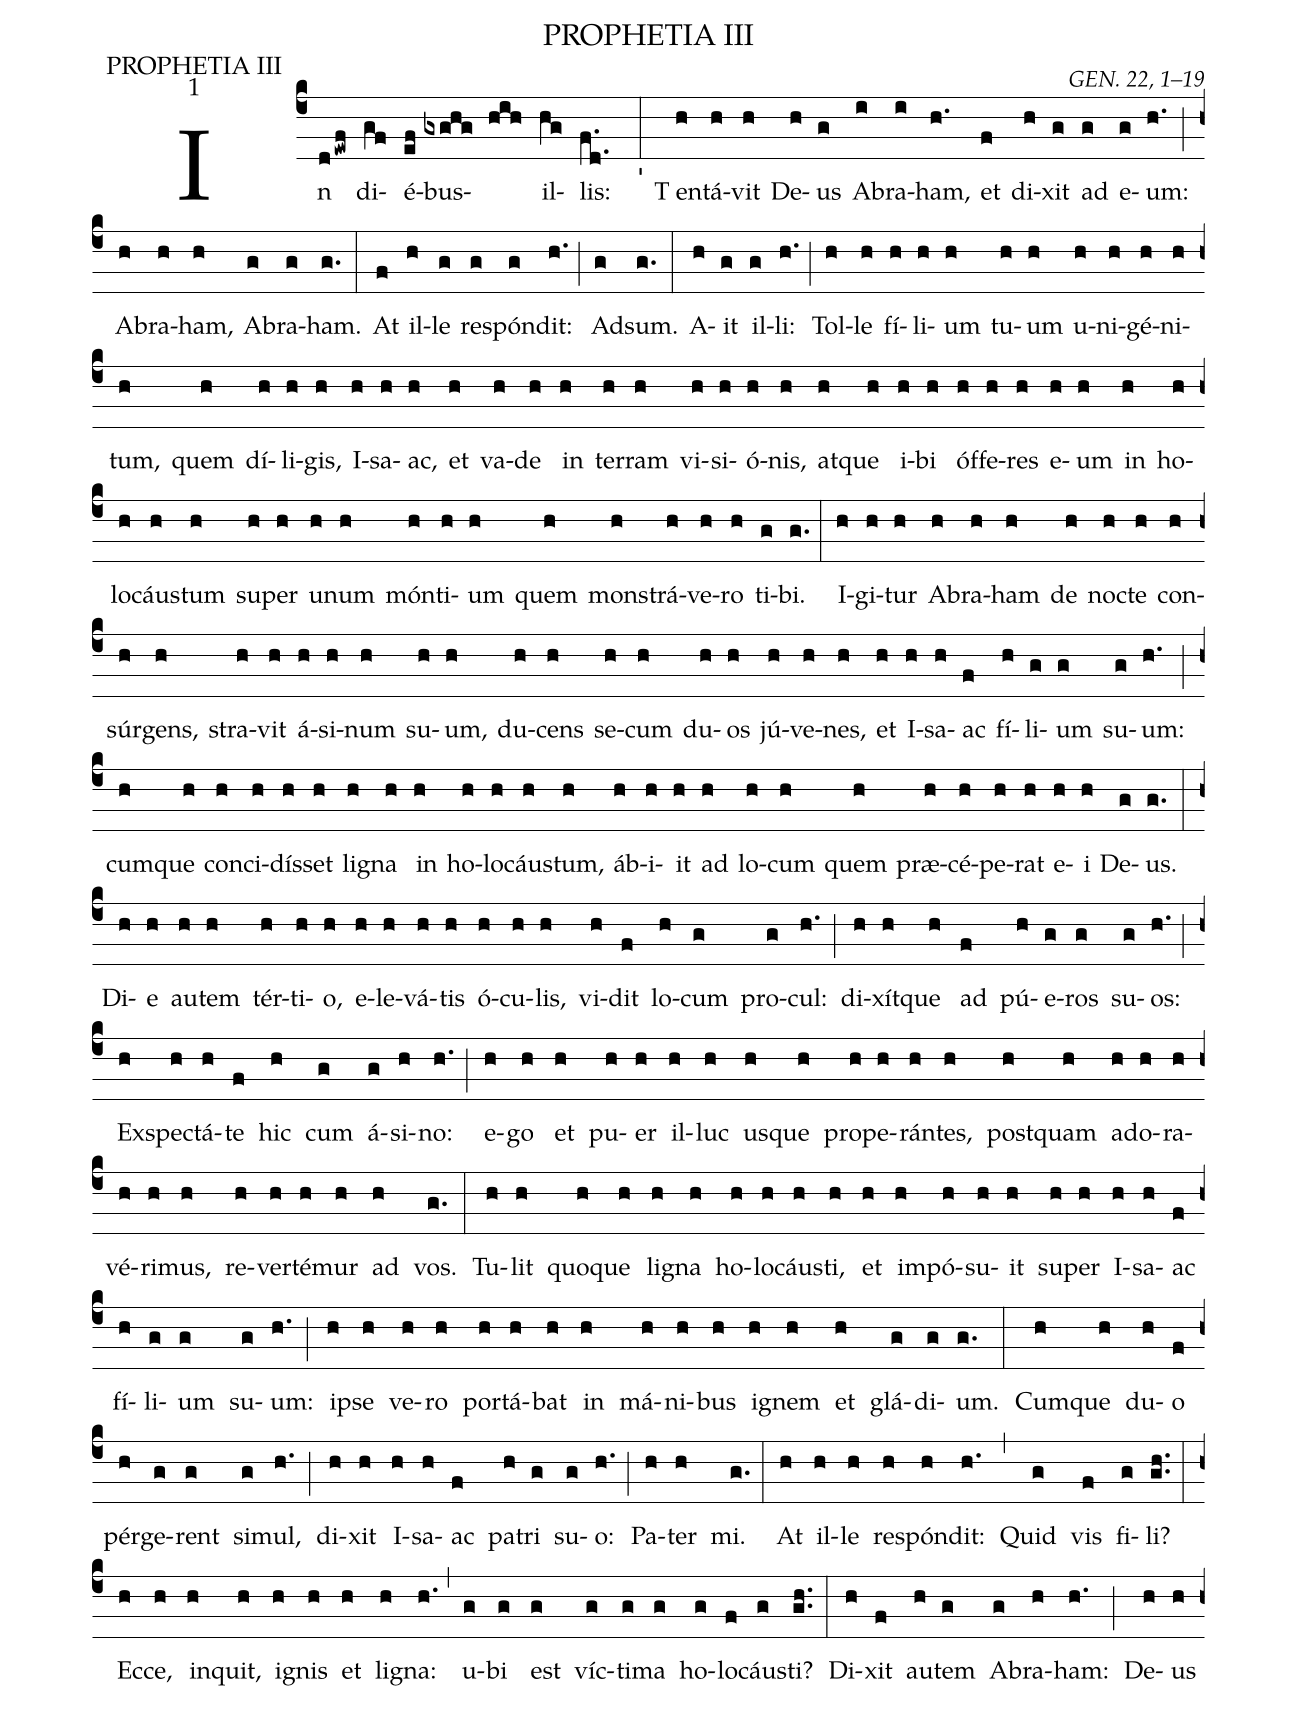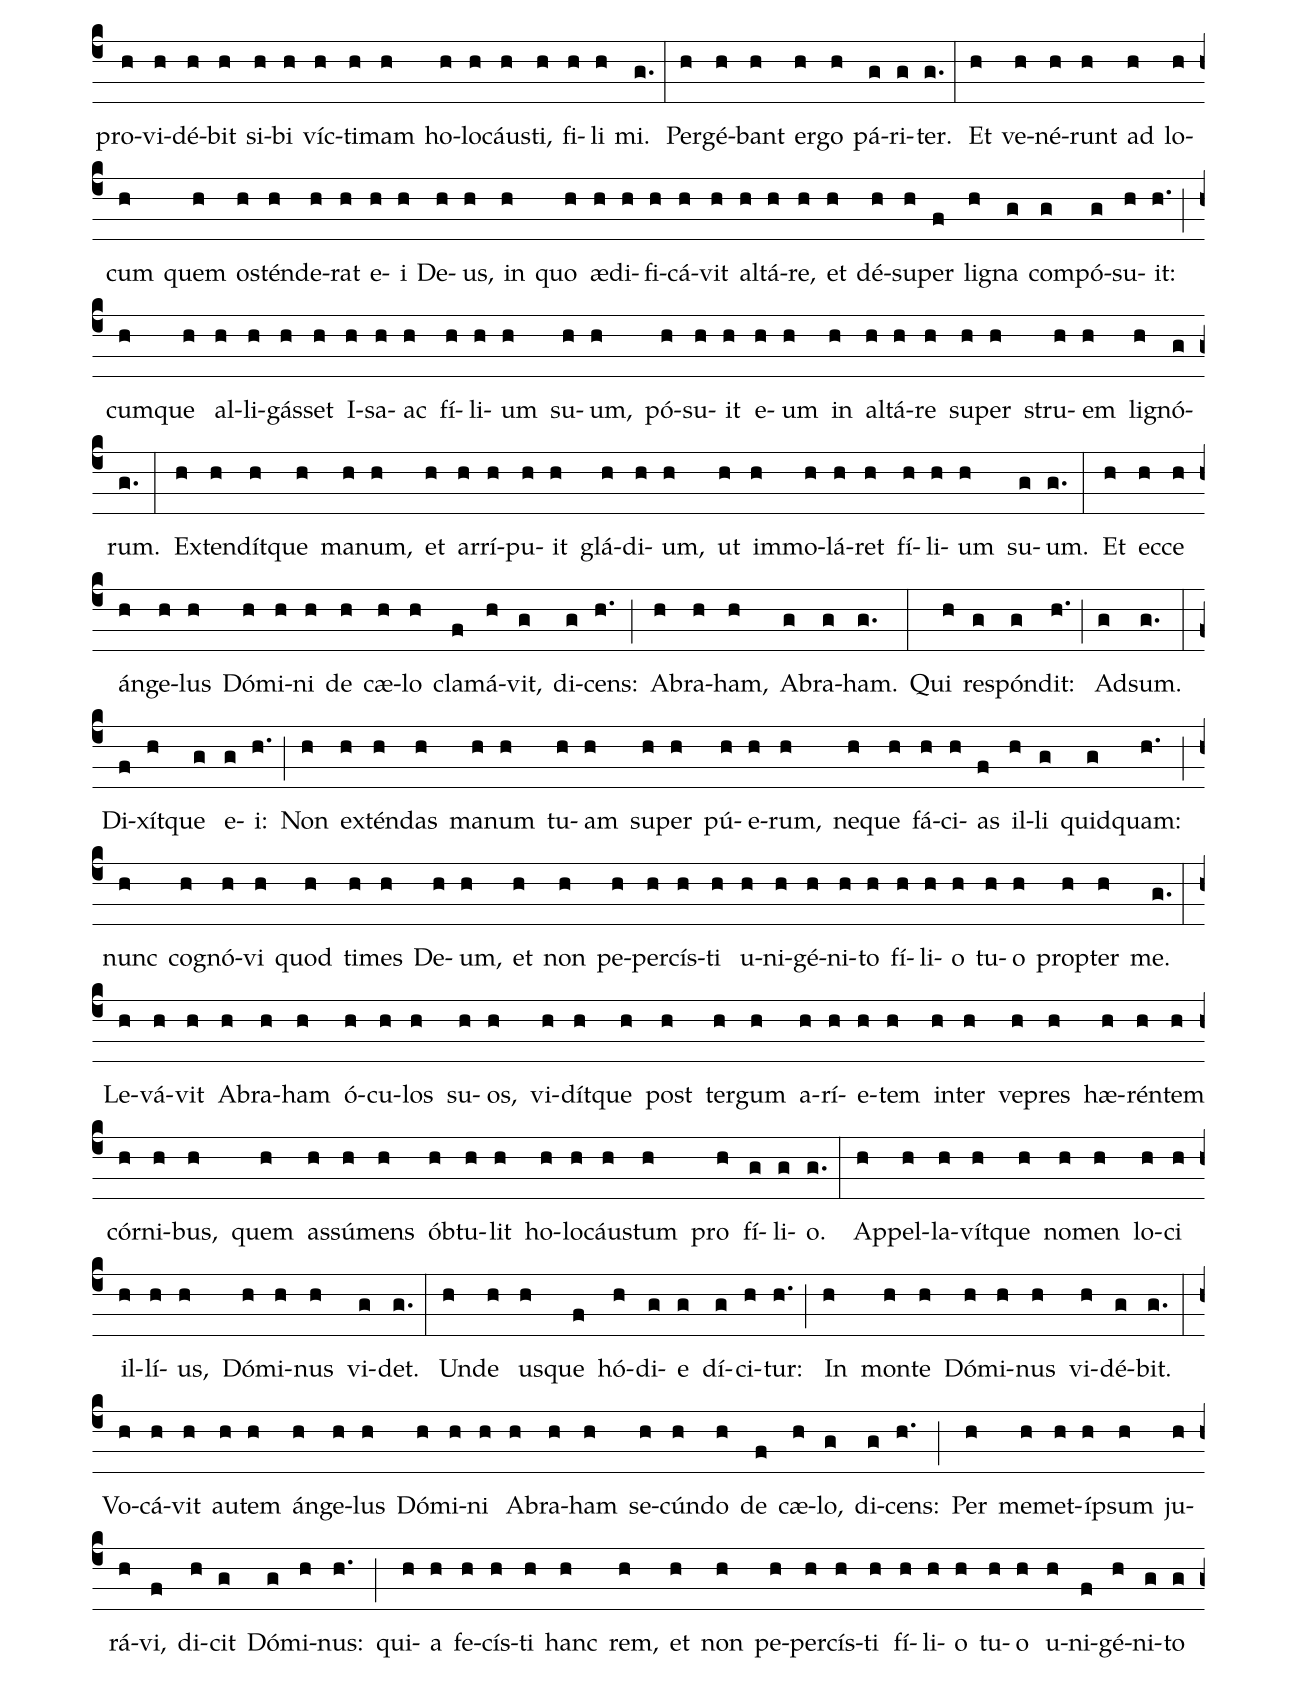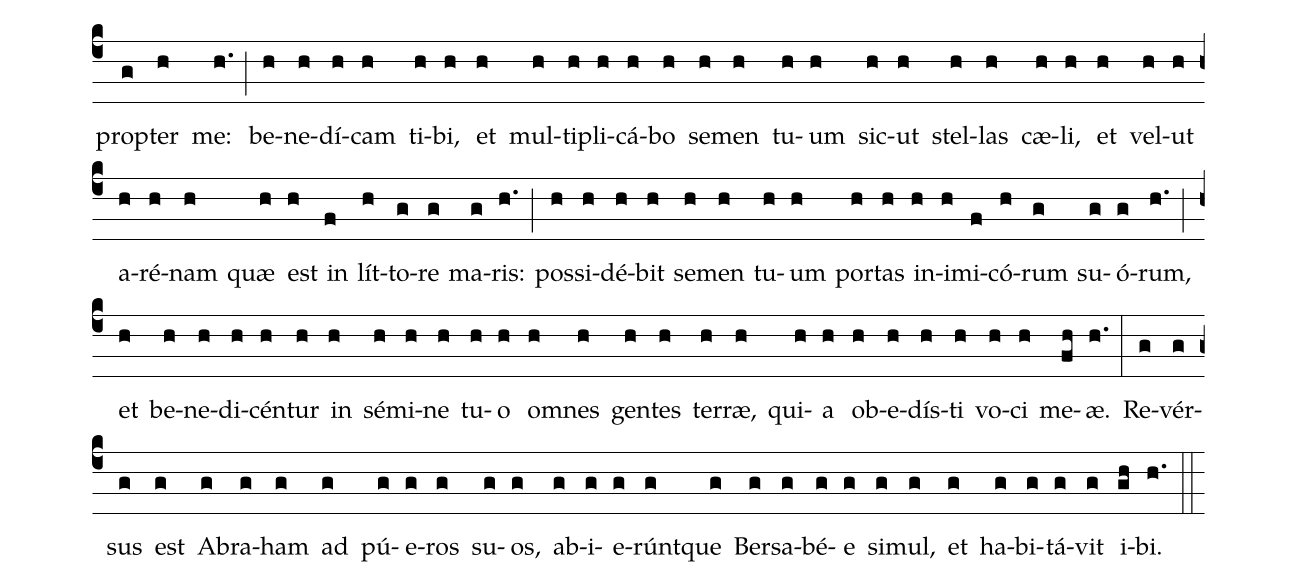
name: PROPHETIA III;
office-part: PROPHETIA III;
mode: 1;
commentary: GEN. 22, 1–19;
%%
(c4) In(dewf) di-(gf) é-(ef)bus(gxghg)(hih) il-(hg) lis:(f.d. :') T en(h)tá(h)vit(h) De(h)us(g) A(i)bra(i)ham,(h.) et(f) di(h)xit(g) ad(g) e(g)um:(h.) (;) A(h)bra(h)ham,(h) A(g)bra(g)ham.(g.) (:) At(f) il(h)le(g) re(g)spón(g)dit:(h.) (;) Ad(g)sum.(g.) (:) A(h)it(g) il(g)li:(h.) (;) Tol(h)le(h) fí(h)li(h)um(h) tu(h)um(h) u(h)ni(h)gé(h)ni(h)tum,(h) quem(h) dí(h)li(h)gis,(h) I(h)sa(h)ac,(h) et(h) va(h)de(h) in(h) ter(h)ram(h) vi(h)si(h)ó(h)nis,(h) at(h)que(h) i(h)bi(h) óf(h)fe(h)res(h) e(h)um(h) in(h) ho(h)lo(h)cáus(h)tum(h) su(h)per(h) u(h)num(h) món(h)ti(h)um(h) quem(h) mons(h)trá(h)ve(h)ro(h) ti(g)bi.(g.) (:) I(h)gi(h)tur(h) A(h)bra(h)ham(h) de(h) noc(h)te(h) con(h)súr(h)gens,(h) stra(h)vit(h) á(h)si(h)num(h) su(h)um,(h) du(h)cens(h) se(h)cum(h) du(h)os(h) jú(h)ve(h)nes,(h) et(h) I(h)sa(h)ac(f) fí(h)li(g)um(g) su(g)um:(h.) (;) cum(h)que(h) con(h)ci(h)dís(h)set(h) li(h)gna(h) in(h) ho(h)lo(h)cáus(h)tum,(h) áb(h)i(h)it(h) ad(h) lo(h)cum(h) quem(h) præ(h)cé(h)pe(h)rat(h) e(h)i(h) De(g)us.(g.) (:) Di(h)e(h) au(h)tem(h) tér(h)ti(h)o,(h) e(h)le(h)vá(h)tis(h) ó(h)cu(h)lis,(h) vi(h)dit(f) lo(h)cum(g) pro(g)cul:(h.) (;) di(h)xít(h)que(h) ad(f) pú(h)e(g)ros(g) su(g)os:(h.) (;) Ex(h)spec(h)tá(h)te(f) hic(h) cum(g) á(g)si(h)no:(h.) (;) e(h)go(h) et(h) pu(h)er(h) il(h)luc(h) us(h)que(h) pro(h)pe(h)rán(h)tes,(h) post(h)quam(h) ad(h)o(h)ra(h)vé(h)ri(h)mus,(h) re(h)ver(h)té(h)mur(h) ad(h) vos.(g.) (:) Tu(h)lit(h) quo(h)que(h) li(h)gna(h) ho(h)lo(h)cáus(h)ti,(h) et(h) im(h)pó(h)su(h)it(h) su(h)per(h) I(h)sa(h)ac(f) fí(h)li(g)um(g) su(g)um:(h.) (;) ip(h)se(h) ve(h)ro(h) por(h)tá(h)bat(h) in(h) má(h)ni(h)bus(h) i(h)gnem(h) et(h) glá(g)di(g)um.(g.) (:) Cum(h)que(h) du(h)o(f) pér(h)ge(g)rent(g) si(g)mul,(h.) (;) di(h)xit(h) I(h)sa(h)ac(f) pa(h)tri(g) su(g)o:(h.) (;) Pa(h)ter(h) mi.(g.) (:) At(h) il(h)le(h) re(h)spón(h)dit:(h.) (,) Quid(g) vis(f) fi(g)li?(gh..) (:) Ec(h)ce,(h) in(h)quit,(h) i(h)gnis(h) et(h) li(h)gna:(h.) (,) u(g)bi(g) est(g) víc(g)ti(g)ma(g) ho(g)lo(f)cáus(g)ti?(gh..) (:) Di(h)xit(f) au(h)tem(g) A(g)bra(h)ham:(h.) (;) De(h)us(h) pro(h)vi(h)dé(h)bit(h) si(h)bi(h) víc(h)ti(h)mam(h) ho(h)lo(h)cáus(h)ti,(h) fi(h)li(h) mi.(g.) (:) Per(h)gé(h)bant(h) er(h)go(h) pá(g)ri(g)ter.(g.) (:) Et(h) ve(h)né(h)runt(h) ad(h) lo(h)cum(h) quem(h) os(h)tén(h)de(h)rat(h) e(h)i(h) De(h)us,(h) in(h) quo(h) æ(h)di(h)fi(h)cá(h)vit(h) al(h)tá(h)re,(h) et(h) dé(h)su(h)per(f) li(h)gna(g) com(g)pó(g)su(h)it:(h.) (;) cum(h)que(h) al(h)li(h)gás(h)set(h) I(h)sa(h)ac(h) fí(h)li(h)um(h) su(h)um,(h) pó(h)su(h)it(h) e(h)um(h) in(h) al(h)tá(h)re(h) su(h)per(h) stru(h)em(h) li(h)gnó(g)rum.(g.) (:) Ex(h)ten(h)dít(h)que(h) ma(h)num,(h) et(h) ar(h)rí(h)pu(h)it(h) glá(h)di(h)um,(h) ut(h) im(h)mo(h)lá(h)ret(h) fí(h)li(h)um(h) su(g)um.(g.) (:) Et(h) ec(h)ce(h) án(h)ge(h)lus(h) Dó(h)mi(h)ni(h) de(h) cæ(h)lo(h) cla(f)má(h)vit,(g) di(g)cens:(h.) (;) A(h)bra(h)ham,(h) A(g)bra(g)ham.(g.) (:) Qui(h) re(g)spón(g)dit:(h.) (;) Ad(g)sum.(g.) (:) Di(f)xít(h)que(g) e(g)i:(h.) (;) Non(h) ex(h)tén(h)das(h) ma(h)num(h) tu(h)am(h) su(h)per(h) pú(h)e(h)rum,(h) ne(h)que(h) fá(h)ci(h)as(f) il(h)li(g) quid(g)quam:(h.) (;) nunc(h) co(h)gnó(h)vi(h) quod(h) ti(h)mes(h) De(h)um,(h) et(h) non(h) pe(h)per(h)cís(h)ti(h) u(h)ni(h)gé(h)ni(h)to(h) fí(h)li(h)o(h) tu(h)o(h) prop(h)ter(h) me.(g.) (:) Le(h)vá(h)vit(h) A(h)bra(h)ham(h) ó(h)cu(h)los(h) su(h)os,(h) vi(h)dít(h)que(h) post(h) ter(h)gum(h) a(h)rí(h)e(h)tem(h) in(h)ter(h) ve(h)pres(h) hæ(h)rén(h)tem(h) cór(h)ni(h)bus,(h) quem(h) as(h)sú(h)mens(h) ób(h)tu(h)lit(h) ho(h)lo(h)cáus(h)tum(h) pro(h) fí(g)li(g)o.(g.) (:) Ap(h)pel(h)la(h)vít(h)que(h) no(h)men(h) lo(h)ci(h) il(h)lí(h)us,(h) Dó(h)mi(h)nus(h) vi(g)det.(g.) (:) Un(h)de(h) us(h)que(f) hó(h)di(g)e(g) dí(g)ci(h)tur:(h.) (;) In(h) mon(h)te(h) Dó(h)mi(h)nus(h) vi(h)dé(g)bit.(g.) (:) Vo(h)cá(h)vit(h) au(h)tem(h) án(h)ge(h)lus(h) Dó(h)mi(h)ni(h) A(h)bra(h)ham(h) se(h)cún(h)do(h) de(f) cæ(h)lo,(g) di(g)cens:(h.) (;) Per(h) me(h)met(h)íp(h)sum(h) ju(h)rá(h)vi,(f) di(h)cit(g) Dó(g)mi(h)nus:(h.) (;) qui(h)a(h) fe(h)cís(h)ti(h) hanc(h) rem,(h) et(h) non(h) pe(h)per(h)cís(h)ti(h) fí(h)li(h)o(h) tu(h)o(h) u(h)ni(f)gé(h)ni(g)to(g) prop(g)ter(h) me:(h.) (;) be(h)ne(h)dí(h)cam(h) ti(h)bi,(h) et(h) mul(h)ti(h)pli(h)cá(h)bo(h) se(h)men(h) tu(h)um(h) sic(h)ut(h) stel(h)las(h) cæ(h)li,(h) et(h) vel(h)ut(h) a(h)ré(h)nam(h) quæ(h) est(h) in(f) lít(h)to(g)re(g) ma(g)ris:(h.) (;) pos(h)si(h)dé(h)bit(h) se(h)men(h) tu(h)um(h) por(h)tas(h) in(h)i(h)mi(f)có(h)rum(g) su(g)ó(g)rum,(h.) (;) et(h) be(h)ne(h)di(h)cén(h)tur(h) in(h) sé(h)mi(h)ne(h) tu(h)o(h) om(h)nes(h) gen(h)tes(h) ter(h)ræ,(h) qui(h)a(h) ob(h)e(h)dís(h)ti(h) vo(h)ci(h) me(fh)æ.(h.) (:) Re(g)vér(g)sus(g) est(g) A(g)bra(g)ham(g) ad(g) pú(g)e(g)ros(g) su(g)os,(g) ab(g)i(g)e(g)rúnt(g)que(g) Ber(g)sa(g)bé(g)e(g) si(g)mul,(g) et(g) ha(g)bi(g)tá(g)vit(g) i(gh)bi.(h.) (::)

